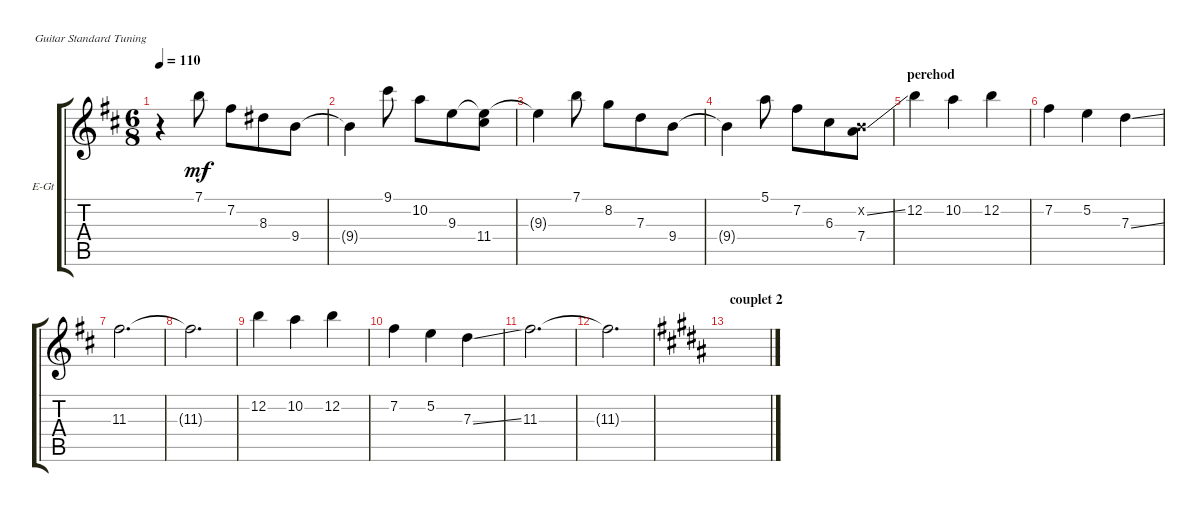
\defaultSystemsLayout 4
\bracketExtendMode groupsimilarinstruments
\firstSystemTrackNameOrientation horizontal
\otherSystemsTrackNameOrientation horizontal
\track ("Electric Guitar" "E-Gt") {instrument distortionguitar}
\staff {score tabs}
\tuning (E4 B3 G3 D3 A2 E2)
\ts (6 8)
\tempo 110
\clef g2
\scale
0.333333
\ks bminor
r.4{dy mf} 7.1.8 7.2.8 8.3.8 9.4.8 |
\scale
0.333333 9.4{t}.4 9.1.8 10.2.8 9.3.8 (11.4 9.3{t}).8 |
\scale
0.333333 9.3{t}.4 7.1.8 8.2.8 7.3.8 9.4.8 |
\scale
0.333333 9.4{t}.4 5.1.8 7.2.8 6.3.8 (7.4 0.2{ss x}).8 |
\section ("" "perehod")
\scale
0.333333 12.2.4 10.2.4 12.2.4 |
\scale
0.333333 7.2.4 5.2.4 7.3{ss}.4 |
\scale
0.333333 11.3.2{d} |
\scale
0.333333 11.3{t}.2{d} |
\scale
0.333333 12.2.4 10.2.4 12.2.4 |
\scale
0.333333 7.2.4 5.2.4 7.3{ss}.4 |
\scale
0.333333 11.3.2{d} |
\scale
0.243028 11.3{t}.2{d} |
\section ("" "couplet 2")
\scale
0.513944
\ks b
|
\scale
0.243028 |
\scale
0.333333 |
\scale
0.333333
